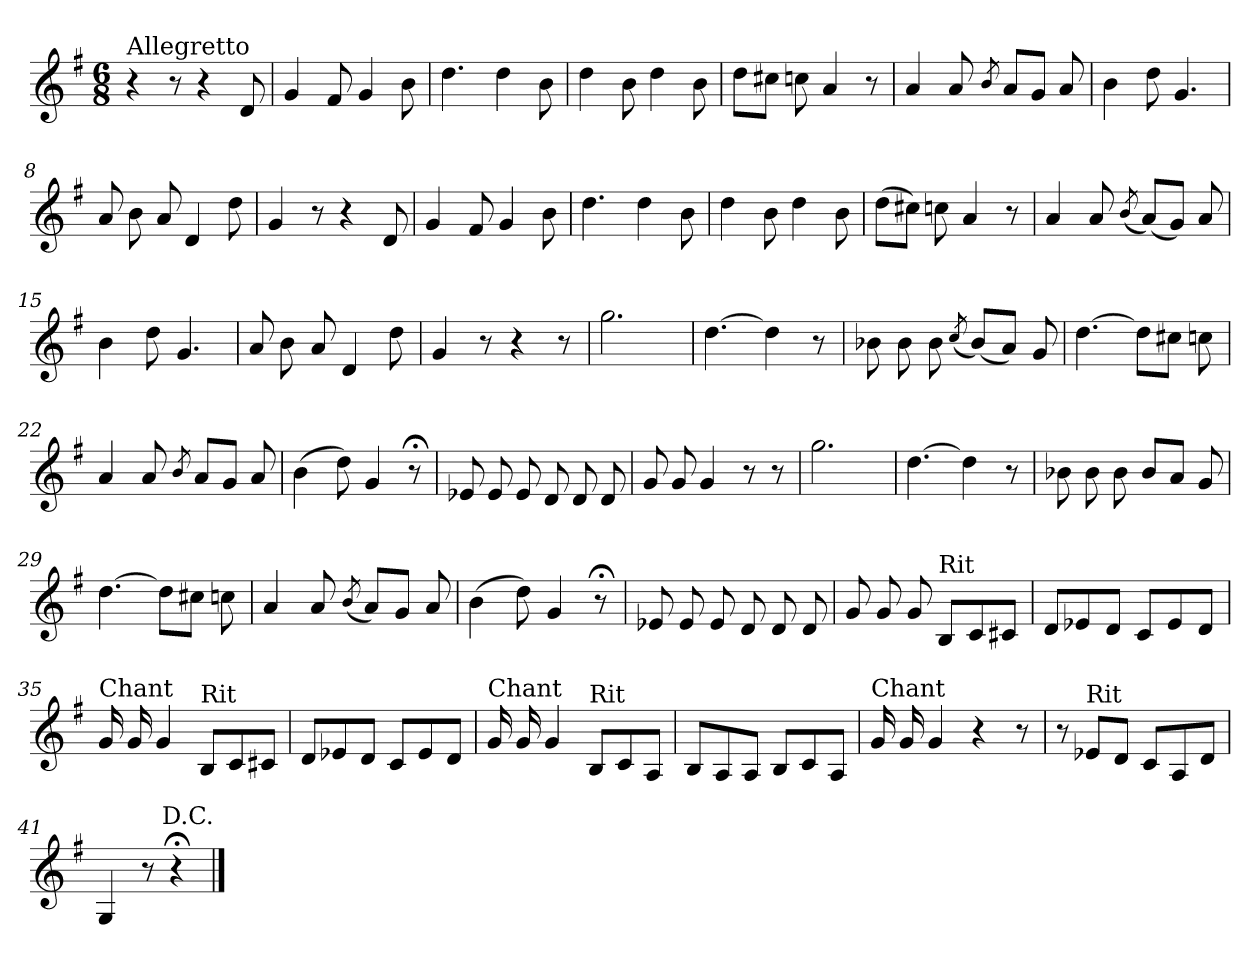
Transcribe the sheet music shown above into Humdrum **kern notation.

**kern
*part1
*staff1
*clefG2
*k[f#]
*G:
*M6/8
=1
!LO:TX:a:t=Allegretto
4r
8r
4r
8d/
=2
4g/
8f#/
4g/
8b\
=3
4.dd\
4dd\
8b\
=4
4dd\
8b\
4dd\
8b\
=5
8dd\L
8cc#X\J
8ccn\
4a/
8r
=6
4a/
8a/
8qb/
8a/L
8g/J
8a/
!!LO:LB:g=z
=7
4b\
8dd\
4.g/
=8
8a/
8b\
8a/
4d/
8dd\
=9
4g/
8r
4r
8d/
=10
4g/
8f#/
4g/
8b\
=11
4.dd\
4dd\
8b\
=12
4dd\
8b\
4dd\
8b\
=13
(>8dd\L
8cc#X\J)
8ccn\
4a/
8r
!!LO:LB:g=z
=14
4a/
8a/
(<8qb/
(<8a/L)
8g/J)
8a/
=15
4b\
8dd\
4.g/
=16
8a/
8b\
8a/
4d/
8dd\
=17
4g/
8r
4r
8r
=18
2.gg\
=19
[4.dd\
4dd\]
8r
=20
8b-X\
8b-\
8b-\
(<8qcc/
(<8b-/L)
8a/J)
8g/
!!LO:LB:g=z
=21
[4.dd\
8dd\L]
8cc#X\J
8ccn\
=22
4a/
8a/
8qb/
8a/L
8g/J
8a/
=23
(>4b\
8dd\)
4g/
8r;<
=24
8e-X/
8e-/
8e-/
8d/
8d/
8d/
=25
8g/
8g/
4g/
8r
8r
=26
2.gg\
=27
[4.dd\
4dd\]
8r
!!LO:LB:g=z
=28
8b-X\
8b-\
8b-\
8b-/L
8a/J
8g/
=29
[4.dd\
8dd\L]
8cc#X\J
8ccn\
=30
4a/
8a/
(<8qb/
8a/L)
8g/J
8a/
=31
(>4b\
8dd\)
4g/
8r;<
!!LO:LB:g=z
=32
8e-X/
8e-/
8e-/
8d/
8d/
8d/
!!LO:LB:g=z
=33
8g/
8g/
8g/
!LO:TX:a:t=Rit
8B/L
8c/
8c#X/J
=34
8d/L
8e-X/
8d/J
8c/L
8e-/
8d/J
=35
!LO:TX:a:t=Chant
16g/
16g/
4g/
!LO:TX:a:t=Rit
8B/L
8c/
8c#X/J
=36
8d/L
8e-X/
8d/J
8c/L
8e-/
8d/J
=37
!LO:TX:a:t=Chant
16g/
16g/
4g/
!LO:TX:a:t=Rit
8B/L
8c/
8A/J
!!LO:LB:g=z
=38
8B/L
8A/
8A/J
8B/L
8c/
8A/J
=39
!LO:TX:a:t=Chant
16g/
16g/
4g/
4r
8r
=40
8r
!LO:TX:a:t=Rit
8e-X/L
8d/J
8c/L
8A/
8d/J
=41
4G/
8r
4r;<
!LO:TX:a:t=D.C.
==
*-
